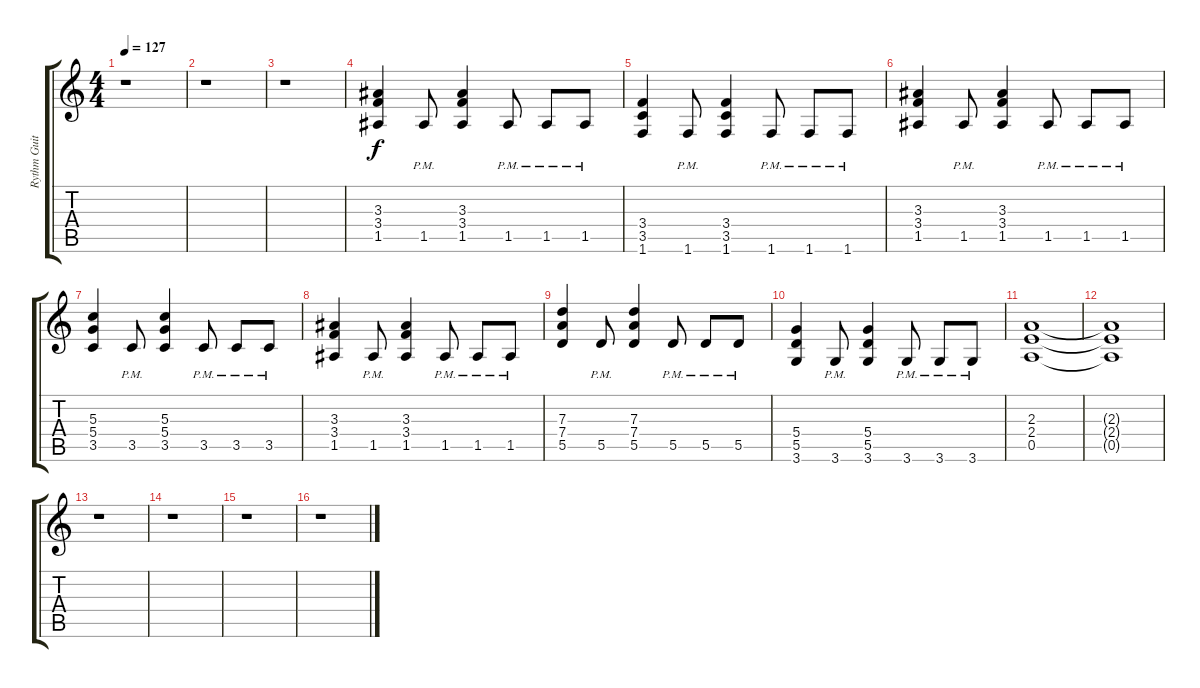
\track ("Rythm Guitar" "Rythm Guit") {instrument distortionguitar}
\staff {score tabs}
\tuning (E4 B3 G3 D3 A2 E2) {hide}
\ts (4 4)
\tempo 127
\clef g2
\ks c
r.1{dy f} |
r.1 |
r.1 |
(3.3 3.4 1.5).4 1.5{pm}.8 (3.3 3.4 1.5).4 1.5{pm}.8 1.5{pm}.8 1.5{pm}.8 |
(3.4 3.5 1.6).4 1.6{pm}.8 (3.4 3.5 1.6).4 1.6{pm}.8 1.6{pm}.8 1.6{pm}.8 |
(3.3 3.4 1.5).4 1.5{pm}.8 (3.3 3.4 1.5).4 1.5{pm}.8 1.5{pm}.8 1.5{pm}.8 |
(5.3 5.4 3.5).4 3.5{pm}.8 (5.3 5.4 3.5).4 3.5{pm}.8 3.5{pm}.8 3.5{pm}.8 |
(3.3 3.4 1.5).4 1.5{pm}.8 (3.3 3.4 1.5).4 1.5{pm}.8 1.5{pm}.8 1.5{pm}.8 |
(7.3 7.4 5.5).4 5.5{pm}.8 (7.3 7.4 5.5).4 5.5{pm}.8 5.5{pm}.8 5.5{pm}.8 |
(5.4 5.5 3.6).4 3.6{pm}.8 (5.4 5.5 3.6).4 3.6{pm}.8 3.6{pm}.8 3.6{pm}.8 |
(2.3 2.4 0.5).1 |
(2.3{t} 2.4{t} 0.5{t}).1 |
r.1 |
r.1 |
r.1 |
r.1
